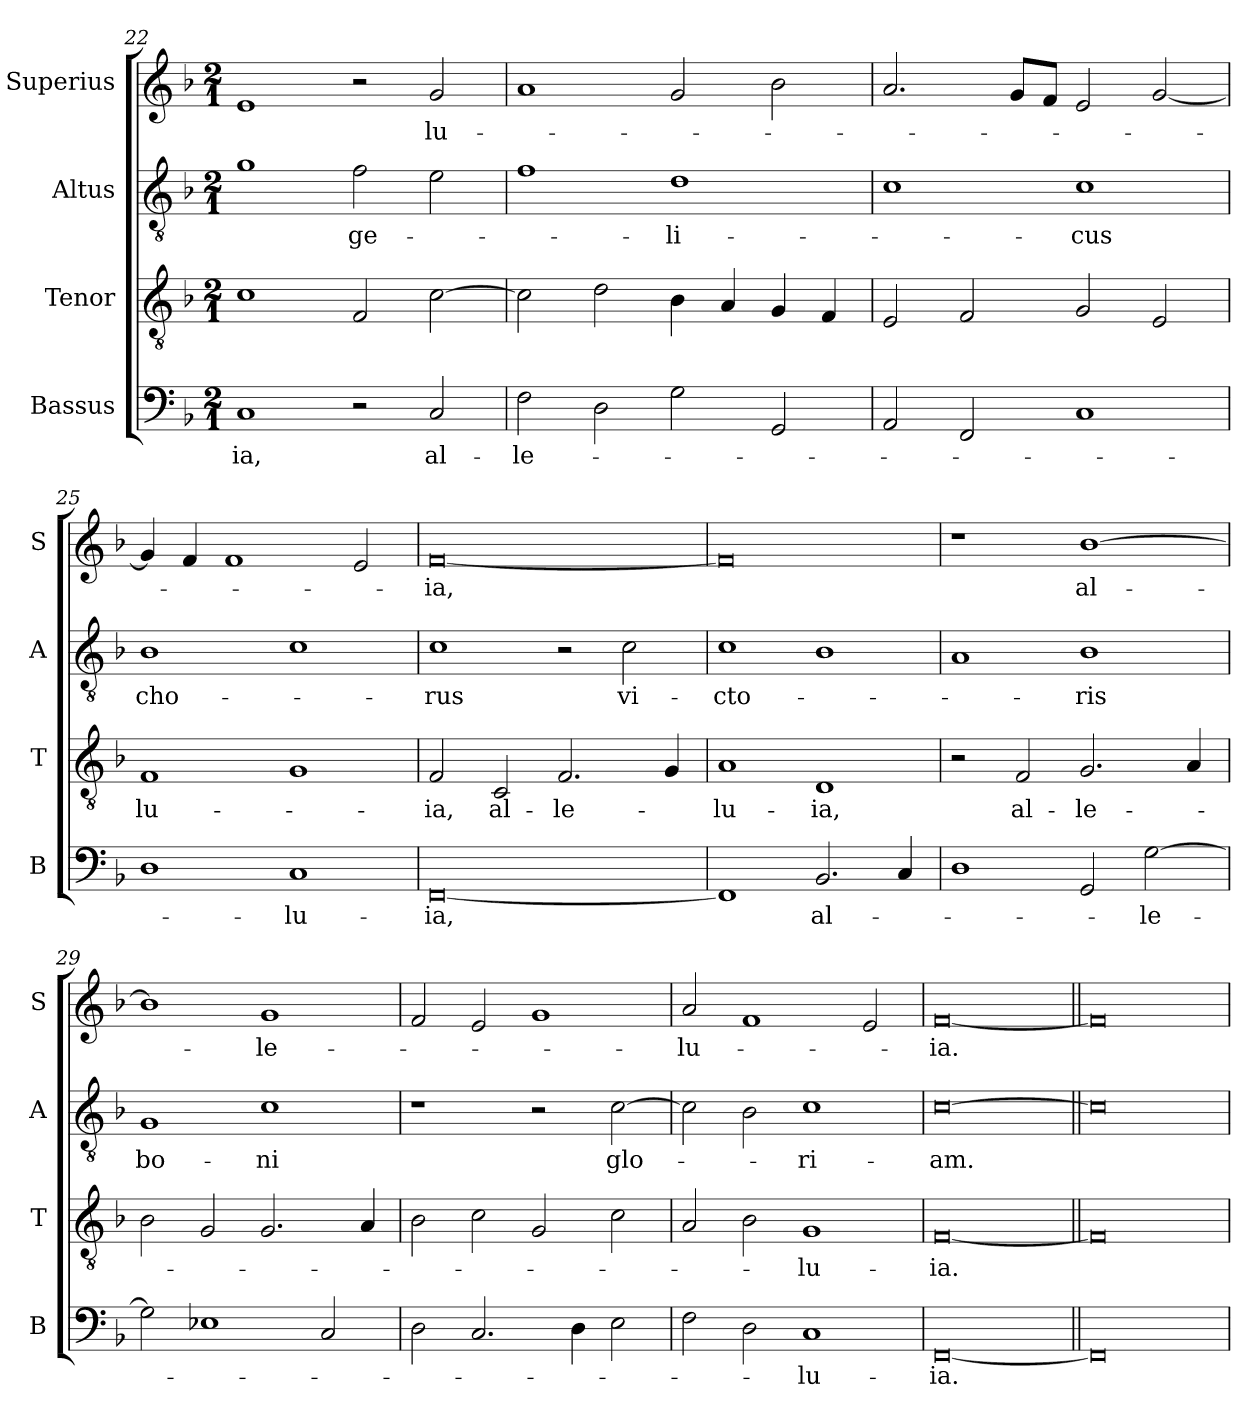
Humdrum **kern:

**kern	**text	**kern	**text	**kern	**text	**kern	**text
*part4	*part4	*part3	*part3	*part2	*part2	*part1	*part1
*staff4	*staff4	*staff3	*staff3	*staff2	*staff2	*staff1	*staff1
*I"Bassus	*	*I"Tenor	*	*I"Altus	*	*I"Superius	*
*I'B	*	*I'T	*	*I'A	*	*I'S	*
*clefF4	*	*clefGv2	*	*clefGv2	*	*clefG2	*
*k[b-]	*	*k[b-]	*	*k[b-]	*	*k[b-]	*
*F:	*	*F:	*	*F:	*	*F:	*
*M2/1	*	*M2/1	*	*M2/1	*	*M2/1	*
=22	=22	=22	=22	=22	=22	=22	=22
1C	-ia,	1c	.	1g	.	1e	.
2r	.	2F	.	2f	-ge-	2r	.
2C	al-	[2c	.	2e	.	2g	-lu-
=23	=23	=23	=23	=23	=23	=23	=23
2F	-le-	2c]	.	1f	.	1a	.
2D	.	2d	.	.	.	.	.
2G	.	4B-	.	1d	-li-	2g	.
.	.	4A	.	.	.	.	.
2GG	.	4G	.	.	.	2b-	.
.	.	4F	.	.	.	.	.
=24	=24	=24	=24	=24	=24	=24	=24
2AA	.	2E	.	1c	.	2.a	.
2FF	.	2F	.	.	.	.	.
.	.	.	.	.	.	8gL	.
.	.	.	.	.	.	8fJ	.
1C	.	2G	.	1c	-cus	2e	.
.	.	2E	.	.	.	[2g	.
=25	=25	=25	=25	=25	=25	=25	=25
1D	.	1F	-lu-	1B-	cho-	4g]	.
.	.	.	.	.	.	4f	.
.	.	.	.	.	.	1f	.
1C	-lu-	1G	.	1c	.	.	.
.	.	.	.	.	.	2e	.
=26	=26	=26	=26	=26	=26	=26	=26
[0FF	-ia,	2F	-ia,	1c	-rus	[0f	-ia,
.	.	2C	al-	.	.	.	.
.	.	2.F	-le-	2r	.	.	.
.	.	.	.	2c	vi-	.	.
.	.	4G	.	.	.	.	.
=27	=27	=27	=27	=27	=27	=27	=27
1FF]	.	1A	-lu-	1c	-cto-	0f]	.
2.BB-	al-	1D	-ia,	1B-	.	.	.
4C	.	.	.	.	.	.	.
=28	=28	=28	=28	=28	=28	=28	=28
1D	.	2r	.	1A	.	1r	.
.	.	2F	al-	.	.	.	.
2GG	.	2.G	le-	1B-	-ris	[1b-	al-
[2G	-le-	.	.	.	.	.	.
.	.	4A	.	.	.	.	.
=29	=29	=29	=29	=29	=29	=29	=29
2G]	.	2B-	.	1G	bo-	1b-]	.
1E-X	.	2G	.	.	.	.	.
.	.	2.G	.	1c	-ni	1g	-le-
2C	.	.	.	.	.	.	.
.	.	4A	.	.	.	.	.
=30	=30	=30	=30	=30	=30	=30	=30
2D	.	2B-	.	1r	.	2f	.
2.C	.	2c	.	.	.	2e	.
.	.	2G	.	2r	.	1g	.
4D	.	.	.	.	.	.	.
2E	.	2c	.	[2c	glo-	.	.
=31	=31	=31	=31	=31	=31	=31	=31
2F	.	2A	.	2c]	.	2a	-lu-
2D	.	2B-	.	2B-	.	1f	.
1C	-lu-	1G	-lu-	1c	-ri-	.	.
.	.	.	.	.	.	2e	.
=32	=32	=32	=32	=32	=32	=32	=32
[0FF	-ia.	[0F	-ia.	[0c	-am.	[0f	-ia.
=33||	=33||	=33||	=33||	=33||	=33||	=33||	=33||
0FF]	.	0F]	.	0c]	.	0f]	.
=	=	=	=	=	=	=	=
*-	*-	*-	*-	*-	*-	*-	*-
